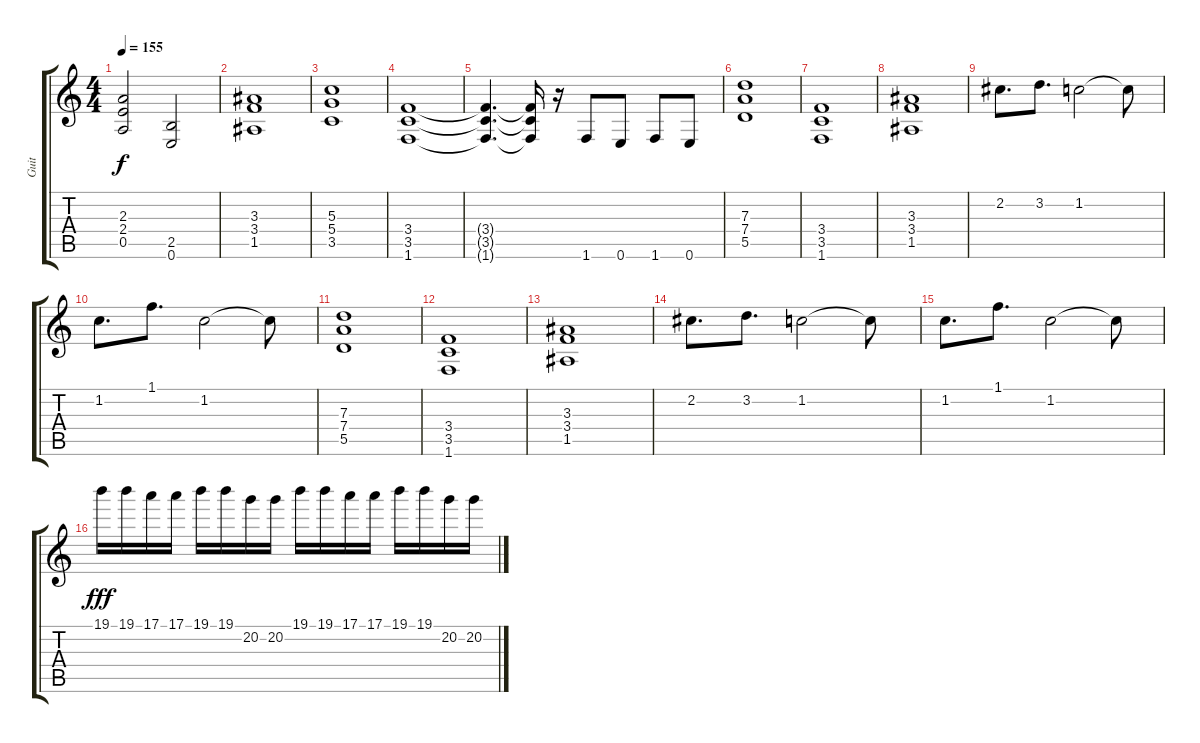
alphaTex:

\track ("Guit" "Guit") {instrument distortionguitar}
\staff {score tabs}
\tuning (E4 B3 G3 D3 A2 E2) {hide}
\ts (4 4)
\tempo 155
\clef g2
\ks c
(2.3 2.4 0.5).2{dy f} (2.5 0.6).2 |
(3.3 3.4 1.5).1 |
(5.3 5.4 3.5).1 |
(3.4 3.5 1.6).1 |
(3.4{t} 3.5{t} 1.6{t}).4{d} (3.4{t} 3.5{t} 1.6{t}).16 r.16 1.6.8 0.6.8 1.6.8 0.6.8 |
(7.3 7.4 5.5).1 |
(3.4 3.5 1.6).1 |
(3.3 3.4 1.5).1 |
2.2.8{d} 3.2.8{d} 1.2.2 1.2{t}.8 |
1.2.8{d} 1.1.8{d} 1.2.2 1.2{t}.8 |
(7.3 7.4 5.5).1 |
(3.4 3.5 1.6).1 |
(3.3 3.4 1.5).1 |
2.2.8{d} 3.2.8{d} 1.2.2 1.2{t}.8 |
1.2.8{d} 1.1.8{d} 1.2.2 1.2{t}.8 |
19.1.16{dy fff} 19.1.16 17.1.16 17.1.16 19.1.16 19.1.16 20.2.16 20.2.16 19.1.16 19.1.16 17.1.16 17.1.16 19.1.16 19.1.16 20.2.16 20.2.16
